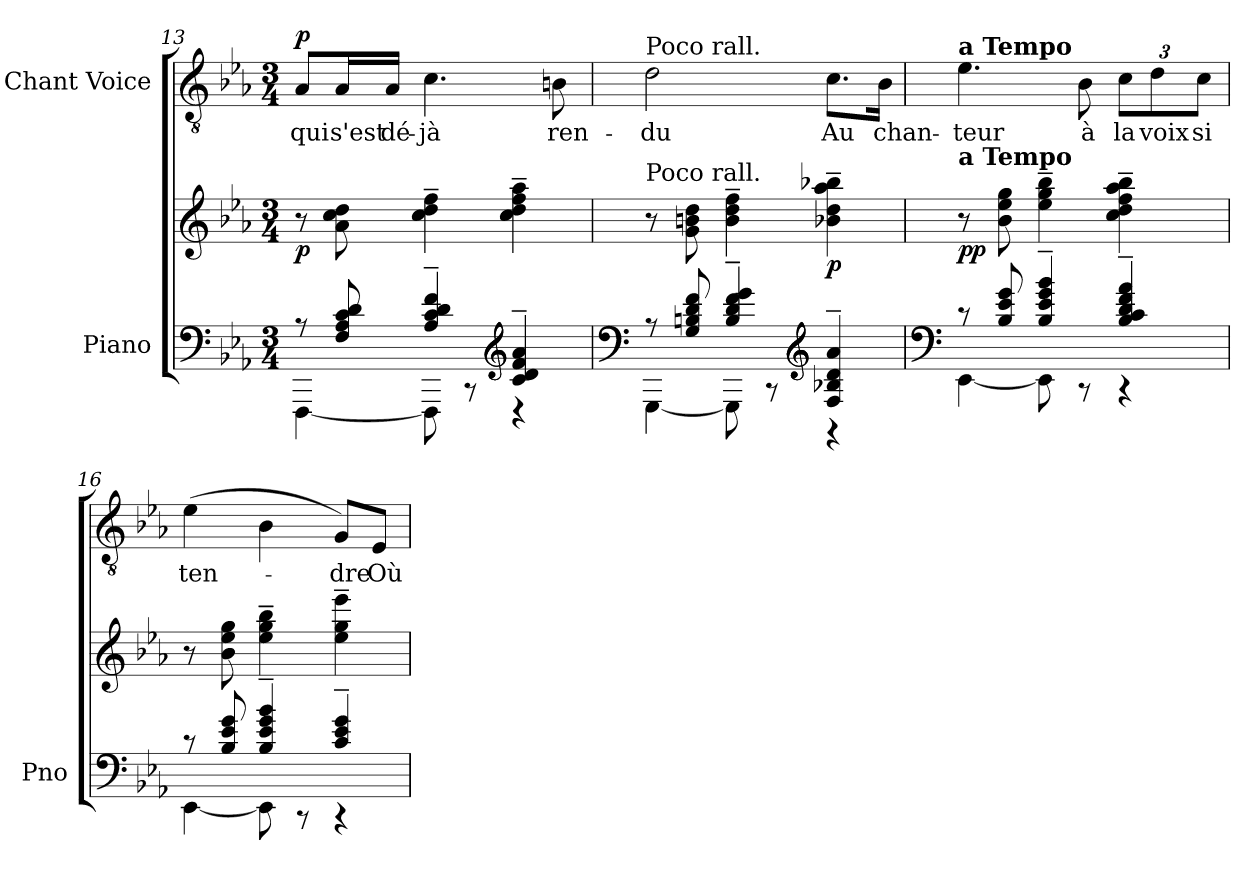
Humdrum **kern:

**kern	**kern	**dynam	**kern	**text	**dynam
*part2	*part2	*part2	*part1	*part1	*part1
*staff3	*staff2	*staff2/3	*staff1	*staff1	*staff1
*I"Piano	*	*	*I"Chant Voice	*	*
*I'Pno	*	*	*	*	*
*clefF4	*clefG2	*	*clefGv2	*	*
*k[b-e-a-]	*k[b-e-a-]	*	*k[b-e-a-]	*	*
*M3/4	*M3/4	*	*M3/4	*	*
=13	=13	=13	=13	=13	=13
*^	*	*	*	*	*
!	!	!	!LO:DY:b	!	!	!LO:DY:a
8r	[4FFF\	8r	p	8A-/L	qui	p
8F/ 8A-/ 8c/ 8d/	.	8a-\ 8cc\ 8dd\	.	16A-/L	s'est	.
.	.	.	.	16A-/JJ	dé-	.
4A-/~ 4c/~ 4d/~ 4f/~	8FFF\]	4cc\~ 4dd\~ 4ff\~	.	4.c\	-jà	.
.	8r	.	.	.	.	.
*clefG2	*	*	*	*	*	*
4c/~ 4d/~ 4f/~ 4a-/~	4r	4cc\~ 4dd\~ 4ff\~ 4aa-\~	.	.	.	.
.	.	.	.	8Bn\	ren-	.
=14	=14	=14	=14	=14	=14	=14
*clefF4	*	*	*	*	*	*
!	!	!	!	!LO:TX:a:t=Poco rall.	!	!
!	!	!LO:TX:a:t=Poco rall.	!	!	!	!
8r	[4GGG\	8r	.	2d\	-du	.
8G/ 8Bn/ 8d/ 8f/	.	8g\ 8bn\ 8dd\	.	.	.	.
4B/~ 4d/~ 4f/~ 4g/~	8GGG\]	4b\~ 4dd\~ 4ff\~	.	.	.	.
.	8r	.	.	.	.	.
*clefG2	*	*	*	*	*	*
!	!	!	!LO:DY:b	!	!	!
4F/~ 4B-X/~ 4d/~ 4a-/~	4r	4b-X\~ 4dd\~ 4aa-\~ 4bb-X\~	p	8.c\L	Au	.
.	.	.	.	16B-\Jk	chan-	.
=15	=15	=15	=15	=15	=15	=15
*clefF4	*	*	*	*	*	*
!	!	!	!	!LO:TX:a:B:t=a Tempo	!	!
!	!	!LO:TX:a:B:t=a Tempo	!	!	!	!
!	!	!	!LO:DY:b	!	!	!
8r	[4EE-\	8r	pp	4.e-\	-teur	.
8B-/ 8e-/ 8g/	.	8b-\ 8ee-\ 8gg\	.	.	.	.
4B-/~ 4e-/~ 4g/~ 4b-/~	8EE-\]	4ee-\~ 4gg\~ 4bb-\~	.	.	.	.
.	8r	.	.	8B-\	à	.
4B-/~ 4c/~ 4d/~ 4f/~ 4a-/~	4r	4cc\~ 4dd\~ 4ff\~ 4aa-\~ 4bb-\~	.	12c\L	la	.
.	.	.	.	12d\	voix	.
.	.	.	.	12c\J	si	.
=16	=16	=16	=16	=16	=16	=16
8r	[4EE-\	8r	.	(4e-\	ten-	.
8B-/ 8e-/ 8g/	.	8b-\ 8ee-\ 8gg\	.	.	.	.
4B-/~ 4e-/~ 4g/~ 4b-/~	8EE-\]	4ee-\~ 4gg\~ 4bb-\~	.	4B-\	.	.
.	8r	.	.	.	.	.
4c/~ 4e-/~ 4g/~	4r	4ee-\~ 4gg\~ 4eee-\~	.	8G/L)	-dre	.
!	!	!	!	!	!	!LO:DY:a
!	!	!	!	!	!	!LO:DY:n=1:a
.	.	.	.	8E-/J	Où	other-dynamics f
*v	*v	*	*	*	*	*
=	=	=	=	=	=
*-	*-	*-	*-	*-	*-
